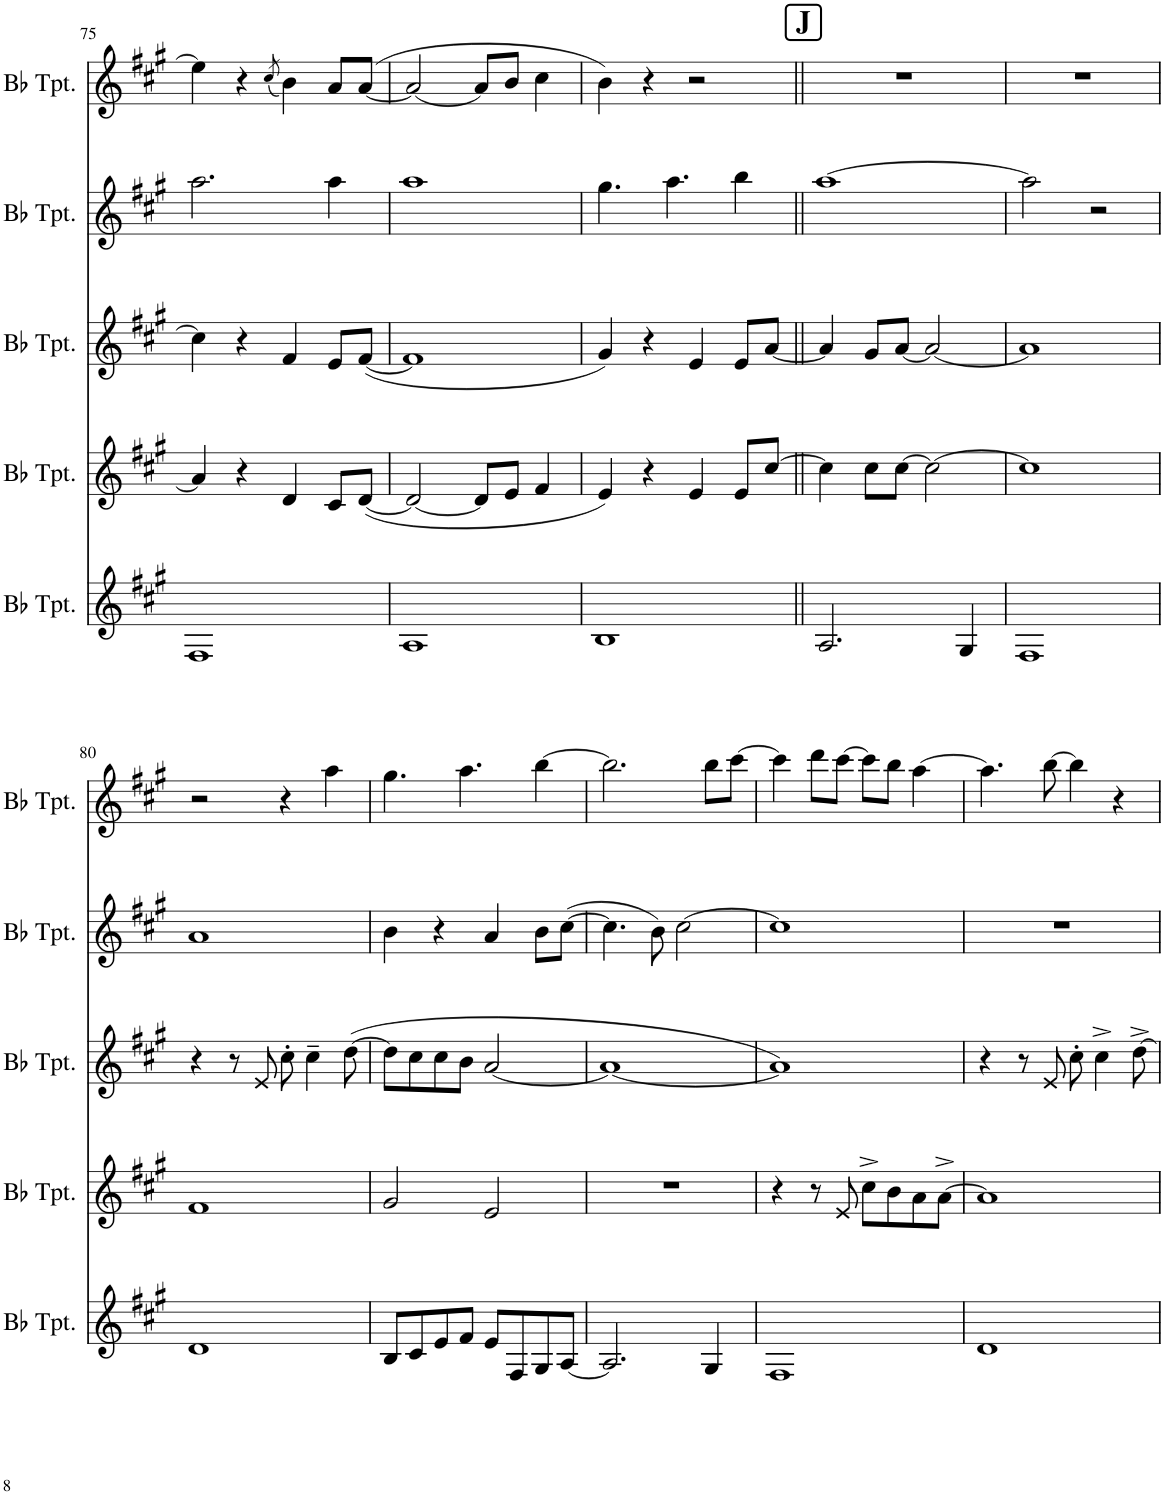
**kern	**kern	**kern	**kern	**kern
*part5	*part4	*part3	*part2	*part1
*staff5	*staff4	*staff3	*staff2	*staff1
*I"Bb Trumpet	*I"Bb Trumpet	*I"Bb Trumpet	*I"Bb Trumpet	*I"Bb Trumpet
*I'Bb Tpt.	*I'Bb Tpt.	*I'Bb Tpt.	*I'Bb Tpt.	*I'Bb Tpt.
!!LO:PB:g=z
*clefG2	*clefG2	*clefG2	*clefG2	*clefG2
*Trd1c2	*Trd1c2	*Trd1c2	*Trd1c2	*Trd1c2
*k[f#c#g#]	*k[f#c#g#]	*k[f#c#g#]	*k[f#c#g#]	*k[f#c#g#]
*M4/4	*M4/4	*M4/4	*M4/4	*M4/4
=75	=75	=75	=75	=75
1F#	4a/]	4cc#\]	2.aa\	4ee\]
.	4r	4r	.	4r
.	.	.	.	(8qcc#/
.	4d/	4f#/	.	4b\)
.	8c#/L	8e/L	4aa\	8a/L
.	([8d/J	([8f#/J	.	([8a/J
=76	=76	=76	=76	=76
1A	2d/_	1f#]	1aa	2a/_
.	8d/L]	.	.	8a/L]
.	8e/J	.	.	8b/J
.	4f#/	.	.	4cc#\
=77	=77	=77	=77	=77
1B	4e/)	4g#/)	4.gg#\	4b\)
.	4r	4r	.	4r
.	.	.	4.aa\	.
.	4e/	4e/	.	2r
.	8e/L	8e/L	4bb\	.
.	[8cc#/J	[8a/J	.	.
!!LO:REH:place=s1:a:B:cj:fs=14:t=J
=78||	=78||	=78||	=78||	=78||
2.A/	4cc#\]	4a/]	[1aa	1r
.	8cc#\L	8g#/L	.	.
.	[8cc#\J	[8a/J	.	.
.	2cc#\_	2a/_	.	.
4G#/	.	.	.	.
=79	=79	=79	=79	=79
1F#	1cc#]	1a]	2aa\]	1r
.	.	.	2r	.
!!LO:LB:g=z
=80	=80	=80	=80	=80
1d	1f#	4r	1a	2r
.	.	8r	.	.
.	.	8e/	.	.
.	.	8cc#'\	.	4r
.	.	4cc#~\	.	.
.	.	.	.	4aa\
.	.	([8dd\	.	.
=81	=81	=81	=81	=81
8B/L	2g#/	8dd\L]	4b\	4.gg#\
8c#/	.	8cc#\	.	.
8e/	.	8cc#\	4r	.
8f#/J	.	8b\J	.	4.aa\
8e/L	2e/	[2a/	4a/	.
8F#/	.	.	.	.
8G#/	.	.	8b\L	[4bb\
[8A/J	.	.	([8cc#\J	.
=82	=82	=82	=82	=82
2.A/]	1r	1a_	4.cc#\]	2.bb\]
.	.	.	8b\)	.
.	.	.	[2cc#\	.
4G#/	.	.	.	8bb\L
.	.	.	.	[8ccc#\J
=83	=83	=83	=83	=83
1F#	4r	1a])	1cc#]	4ccc#\]
.	8r	.	.	8ddd\L
.	8e/	.	.	[8ccc#\J
.	8cc#^\L	.	.	8ccc#\L]
.	8b\	.	.	8bb\J
.	8a\	.	.	[4aa\
.	[8a^\J	.	.	.
=84	=84	=84	=84	=84
1d	1a]	4r	1r	4.aa\]
.	.	8r	.	.
.	.	8e/	.	[8bb\
.	.	8cc#'\	.	4bb\]
.	.	4cc#^\	.	.
.	.	.	.	4r
.	.	[8dd^\	.	.
=	=	=	=	=
*-	*-	*-	*-	*-
